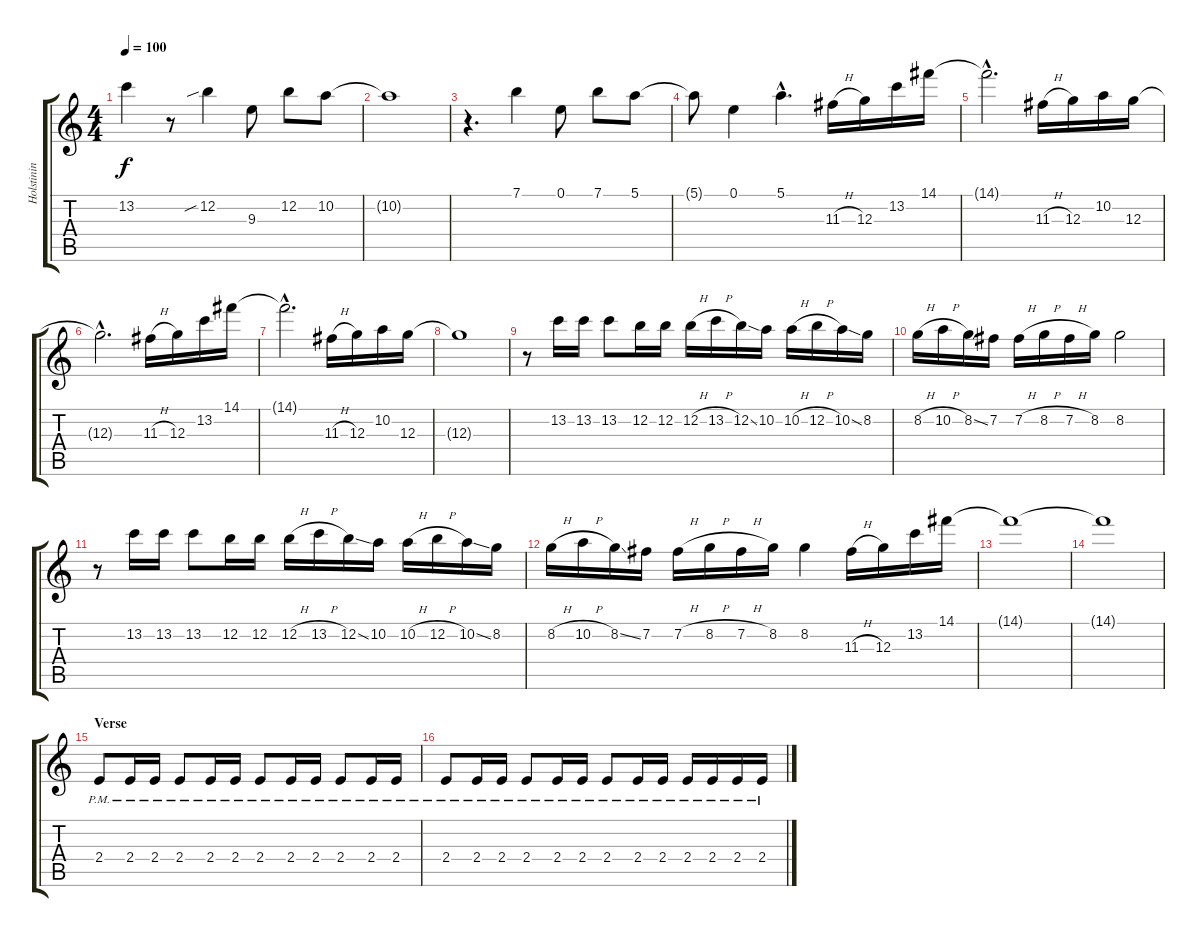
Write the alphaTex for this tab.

\track ("Holstinin" "Holstinin") {instrument distortionguitar}
\staff {score tabs}
\tuning (E4 B3 G3 D3 A2 E2) {hide}
\ts (4 4)
\tempo 100
\clef g2
\ks c
13.2{t}.4{dy f} r.8 12.2{sib}.4 9.3.8 12.2.8 10.2.8 |
10.2{t}.1 |
r.4{d} 7.1.4 0.1.8 7.1.8 5.1.8 |
5.1{t}.8 0.1.4 5.1{hac}.4{d} 11.3{h}.16 12.3.16 13.2.16 14.1.16 |
14.1{hac t}.2{d} 11.3{h}.16 12.3.16 10.2.16 12.3.16 |
12.3{hac t}.2{d} 11.3{h}.16 12.3.16 13.2.16 14.1.16 |
14.1{hac t}.2{d} 11.3{h}.16 12.3.16 10.2.16 12.3.16 |
12.3{t}.1 |
r.8 13.2.16 13.2.16 13.2.8 12.2.16 12.2.16 12.2{h}.16 13.2{h}.16 12.2{ss}.16 10.2.16 10.2{h}.16 12.2{h}.16 10.2{ss}.16 8.2.16 |
8.2{h}.16 10.2{h}.16 8.2{ss}.16 7.2.16 7.2{h}.16 8.2{h}.16 7.2{h}.16 8.2.16 8.2.2 |
r.8 13.2.16 13.2.16 13.2.8 12.2.16 12.2.16 12.2{h}.16 13.2{h}.16 12.2{ss}.16 10.2.16 10.2{h}.16 12.2{h}.16 10.2{ss}.16 8.2.16 |
8.2{h}.16 10.2{h}.16 8.2{ss}.16 7.2.16 7.2{h}.16 8.2{h}.16 7.2{h}.16 8.2.16 8.2.4 11.3{h}.16 12.3.16 13.2.16 14.1.16 |
14.1{t}.1 |
14.1{t}.1 |
\section ("" "Verse ")
2.4{pm}.8{volume 13 balance 8} 2.4{pm}.16 2.4{pm}.16 2.4{pm}.8 2.4{pm}.16 2.4{pm}.16 2.4{pm}.8 2.4{pm}.16 2.4{pm}.16 2.4{pm}.8 2.4{pm}.16 2.4{pm}.16 |
2.4{pm}.8 2.4{pm}.16 2.4{pm}.16 2.4{pm}.8 2.4{pm}.16 2.4{pm}.16 2.4{pm}.8 2.4{pm}.16 2.4{pm}.16 2.4{pm}.16 2.4{pm}.16 2.4{pm}.16 2.4{pm}.16
